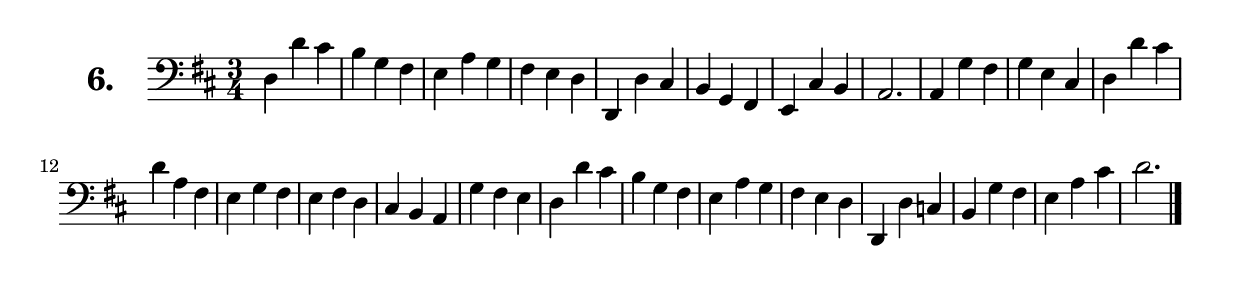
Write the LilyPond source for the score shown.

\version "2.18.2"

\score {
  \new StaffGroup = "" \with {
        instrumentName = \markup { \bold \huge { \larger "6." }}
      }
  <<
    \new Staff = "celloI"  \with { midiInstrument = #"cello" }
    \relative c {
      \clef bass
      \key d \major
      \time 3/4

      d4 d' cis     | %01
      b g fis       | %02
      e a g         | %03
      fis e d       | %04
      d, d' cis     | %05
      b g fis       | %06
      e cis' b      | %07
      a2.           | %08
      a4 g' fis     | %09
      g e cis       | %10
      d d' cis      | %11
      d a fis       | %12
      e g fis       | %13
      e fis d       | %14
      cis b a       | %15
      g' fis e      | %16
      d d' cis      | %17
      b g fis       | %18
      e a g         | %19
      fis e d       | %20
      d, d' c       | %21
      b g' fis      | %22
      e a cis       | %23
      d2. \bar "|." | %24

    }
  >>
  \layout {}
  \midi {}
  \header {
    composer = "Sebastian Lee"
    %opus = "Op.30"
  }
}
